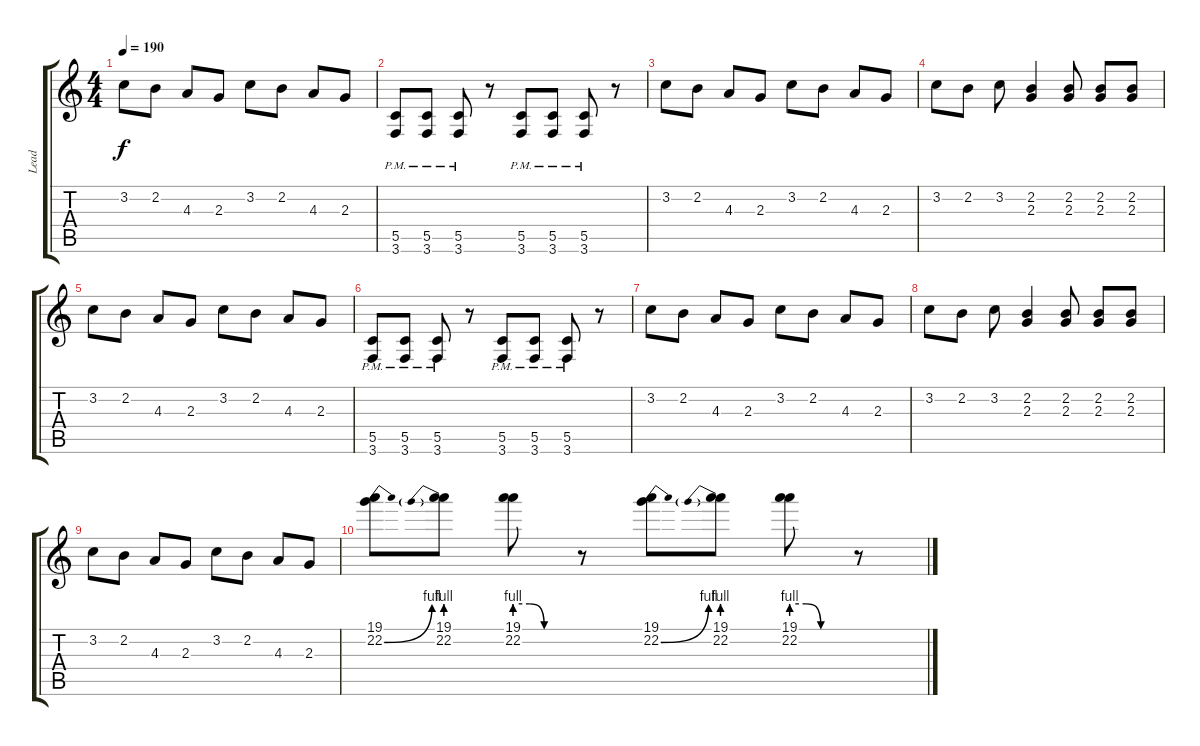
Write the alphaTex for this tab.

\track ("Lead" "Lead") {instrument distortionguitar}
\staff {score tabs}
\tuning (D4 A3 F3 C3 G2 D2) {hide}
\ts (4 4)
\tempo 190
\clef g2
\ks c
3.2.8{dy f} 2.2.8 4.3.8 2.3.8 3.2.8 2.2.8 4.3.8 2.3.8 |
(5.5{pm} 3.6{pm}).8 (5.5{pm} 3.6{pm}).8 (5.5{pm} 3.6{pm}).8 r.8 (5.5{pm} 3.6{pm}).8 (5.5{pm} 3.6{pm}).8 (5.5{pm} 3.6{pm}).8 r.8 |
3.2.8 2.2.8 4.3.8 2.3.8 3.2.8 2.2.8 4.3.8 2.3.8 |
3.2.8 2.2.8 3.2.8 (2.2 2.3).4 (2.2 2.3).8 (2.2 2.3).8 (2.2 2.3).8 |
3.2.8 2.2.8 4.3.8 2.3.8 3.2.8 2.2.8 4.3.8 2.3.8 |
(5.5{pm} 3.6{pm}).8 (5.5{pm} 3.6{pm}).8 (5.5{pm} 3.6{pm}).8 r.8 (5.5{pm} 3.6{pm}).8 (5.5{pm} 3.6{pm}).8 (5.5{pm} 3.6{pm}).8 r.8 |
3.2.8 2.2.8 4.3.8 2.3.8 3.2.8 2.2.8 4.3.8 2.3.8 |
3.2.8 2.2.8 3.2.8 (2.2 2.3).4 (2.2 2.3).8 (2.2 2.3).8 (2.2 2.3).8 |
3.2.8 2.2.8 4.3.8 2.3.8 3.2.8 2.2.8 4.3.8 2.3.8 |
(19.1 22.2{be (bend 0 0 60 4)}).8 (19.1 22.2{be (prebend 0 4 60 4)}).8 (19.1 22.2{be (custom 0 4 15 4 30 0 60 0)}).8 r.8 (19.1 22.2{be (bend 0 0 60 4)}).8 (19.1 22.2{be (prebend 0 4 60 4)}).8 (19.1 22.2{be (custom 0 4 15 4 30 0 60 0)}).8 r.8
